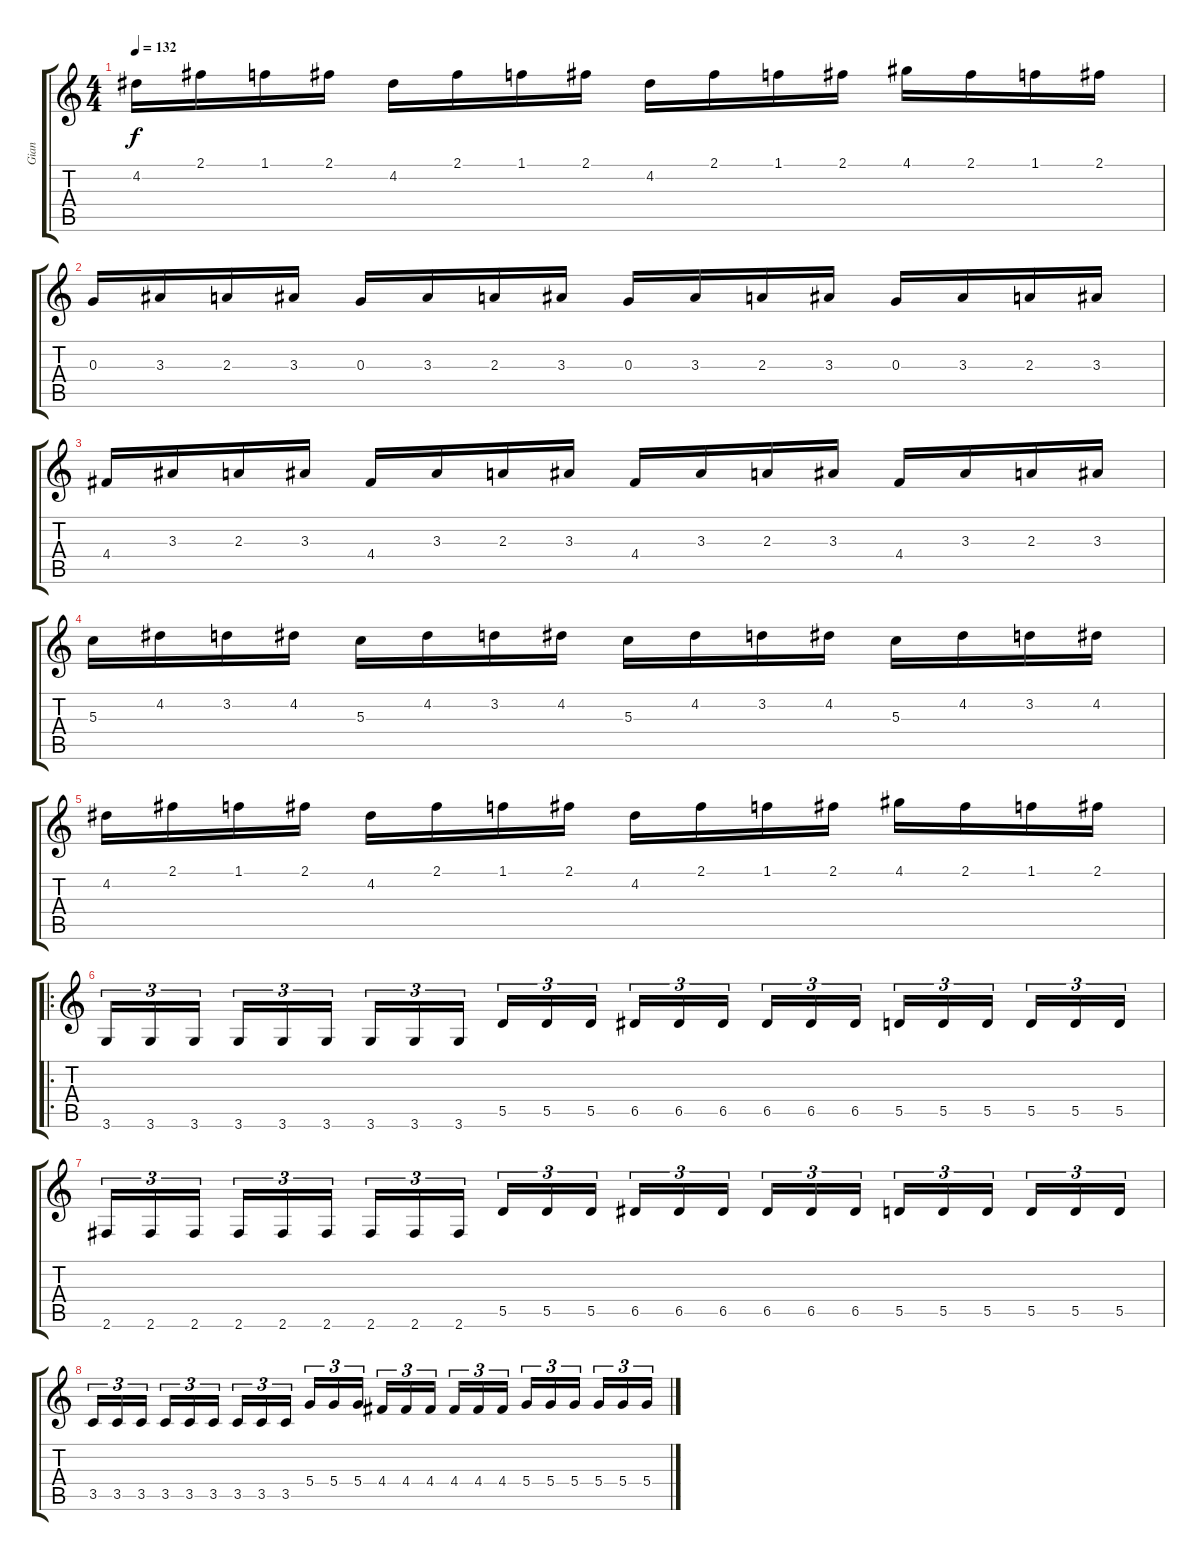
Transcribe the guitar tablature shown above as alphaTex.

\track ("Gian" "Gian") {instrument distortionguitar}
\staff {score tabs}
\tuning (E4 B3 G3 D3 A2 E2) {hide}
\ts (4 4)
\tempo 132
\clef g2
\ks c
4.2.16{dy f} 2.1.16 1.1.16 2.1.16 4.2.16 2.1.16 1.1.16 2.1.16 4.2.16 2.1.16 1.1.16 2.1.16 4.1.16 2.1.16 1.1.16 2.1.16 |
0.3.16 3.3.16 2.3.16 3.3.16 0.3.16 3.3.16 2.3.16 3.3.16 0.3.16 3.3.16 2.3.16 3.3.16 0.3.16 3.3.16 2.3.16 3.3.16 |
4.4.16 3.3.16 2.3.16 3.3.16 4.4.16 3.3.16 2.3.16 3.3.16 4.4.16 3.3.16 2.3.16 3.3.16 4.4.16 3.3.16 2.3.16 3.3.16 |
5.3.16 4.2.16 3.2.16 4.2.16 5.3.16 4.2.16 3.2.16 4.2.16 5.3.16 4.2.16 3.2.16 4.2.16 5.3.16 4.2.16 3.2.16 4.2.16 |
4.2.16 2.1.16 1.1.16 2.1.16 4.2.16 2.1.16 1.1.16 2.1.16 4.2.16 2.1.16 1.1.16 2.1.16 4.1.16 2.1.16 1.1.16 2.1.16 |
\ro
3.6.16{tu (3 2)} 3.6.16{tu (3 2)} 3.6.16{tu (3 2)} 3.6.16{tu (3 2)} 3.6.16{tu (3 2)} 3.6.16{tu (3 2)} 3.6.16{tu (3 2)} 3.6.16{tu (3 2)} 3.6.16{tu (3 2)} 5.5.16{tu (3 2)} 5.5.16{tu (3 2)} 5.5.16{tu (3 2)} 6.5.16{tu (3 2)} 6.5.16{tu (3 2)} 6.5.16{tu (3 2)} 6.5.16{tu (3 2)} 6.5.16{tu (3 2)} 6.5.16{tu (3 2)} 5.5.16{tu (3 2)} 5.5.16{tu (3 2)} 5.5.16{tu (3 2)} 5.5.16{tu (3 2)} 5.5.16{tu (3 2)} 5.5.16{tu (3 2)} |
2.6.16{tu (3 2)} 2.6.16{tu (3 2)} 2.6.16{tu (3 2)} 2.6.16{tu (3 2)} 2.6.16{tu (3 2)} 2.6.16{tu (3 2)} 2.6.16{tu (3 2)} 2.6.16{tu (3 2)} 2.6.16{tu (3 2)} 5.5.16{tu (3 2)} 5.5.16{tu (3 2)} 5.5.16{tu (3 2)} 6.5.16{tu (3 2)} 6.5.16{tu (3 2)} 6.5.16{tu (3 2)} 6.5.16{tu (3 2)} 6.5.16{tu (3 2)} 6.5.16{tu (3 2)} 5.5.16{tu (3 2)} 5.5.16{tu (3 2)} 5.5.16{tu (3 2)} 5.5.16{tu (3 2)} 5.5.16{tu (3 2)} 5.5.16{tu (3 2)} |
3.5.16{tu (3 2)} 3.5.16{tu (3 2)} 3.5.16{tu (3 2)} 3.5.16{tu (3 2)} 3.5.16{tu (3 2)} 3.5.16{tu (3 2)} 3.5.16{tu (3 2)} 3.5.16{tu (3 2)} 3.5.16{tu (3 2)} 5.4.16{tu (3 2)} 5.4.16{tu (3 2)} 5.4.16{tu (3 2)} 4.4.16{tu (3 2)} 4.4.16{tu (3 2)} 4.4.16{tu (3 2)} 4.4.16{tu (3 2)} 4.4.16{tu (3 2)} 4.4.16{tu (3 2)} 5.4.16{tu (3 2)} 5.4.16{tu (3 2)} 5.4.16{tu (3 2)} 5.4.16{tu (3 2)} 5.4.16{tu (3 2)} 5.4.16{tu (3 2)}
